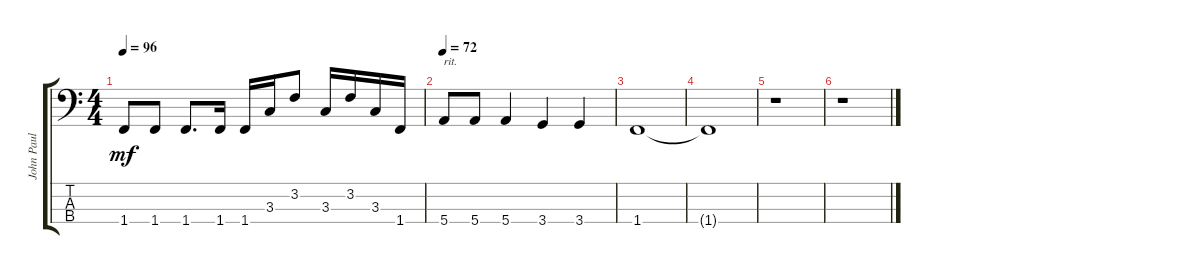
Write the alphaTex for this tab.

\track ("John Paul Jones - Bass" "John Paul ") {instrument electricbassfinger}
\staff {score tabs}
\tuning (G2 D2 A1 E1) {hide}
\ts (4 4)
\tempo 96
\clef f4
\ks c
1.4.8{dy mf} 1.4.8 1.4.8{d} 1.4.16 1.4.16 3.3.16 3.2.8 3.3.16 3.2.16 3.3.16 1.4.16 |
\tempo 72
5.4.8{txt "rit."} 5.4.8 5.4.4 3.4.4 3.4.4 |
1.4.1 |
1.4{t}.1 |
r.1 |
r.1
